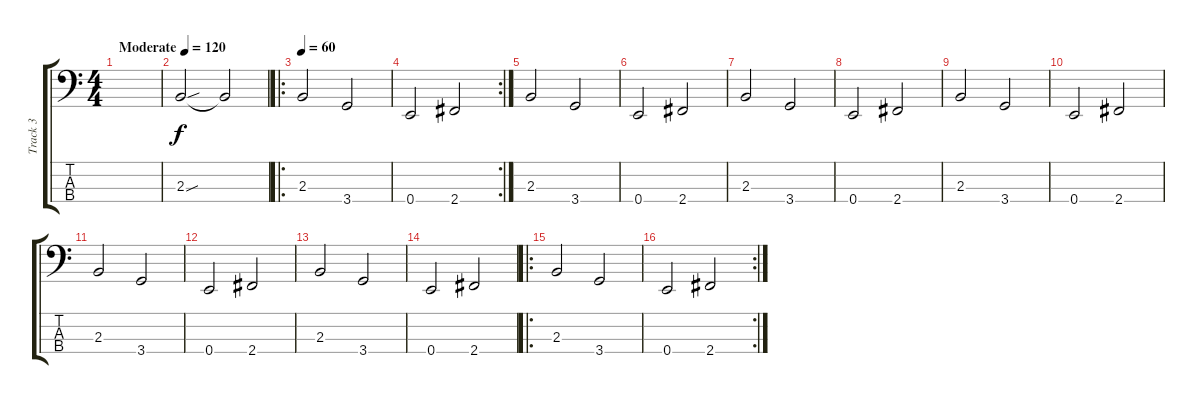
\track ("Track 3" "Track 3") {instrument electricbassfinger}
\staff {score tabs}
\tuning (G2 D2 A1 E1) {hide}
\ts (4 4)
\tempo (120 "Moderate")
\tempo 60
\tempo (120 "Moderate")
\clef f4
\ks c
|
2.3{sou}.2 2.3{t}.2 |
\ro
\tempo 120
\tempo 60
2.3.2 3.4.2 |
\rc 2
0.4.2 2.4.2 |
2.3.2 3.4.2 |
0.4.2 2.4.2 |
2.3.2 3.4.2 |
0.4.2 2.4.2 |
2.3.2 3.4.2 |
0.4.2 2.4.2 |
2.3.2 3.4.2 |
0.4.2 2.4.2 |
2.3.2 3.4.2 |
0.4.2 2.4.2 |
\ro
2.3.2 3.4.2 |
\rc 2
0.4.2 2.4.2
